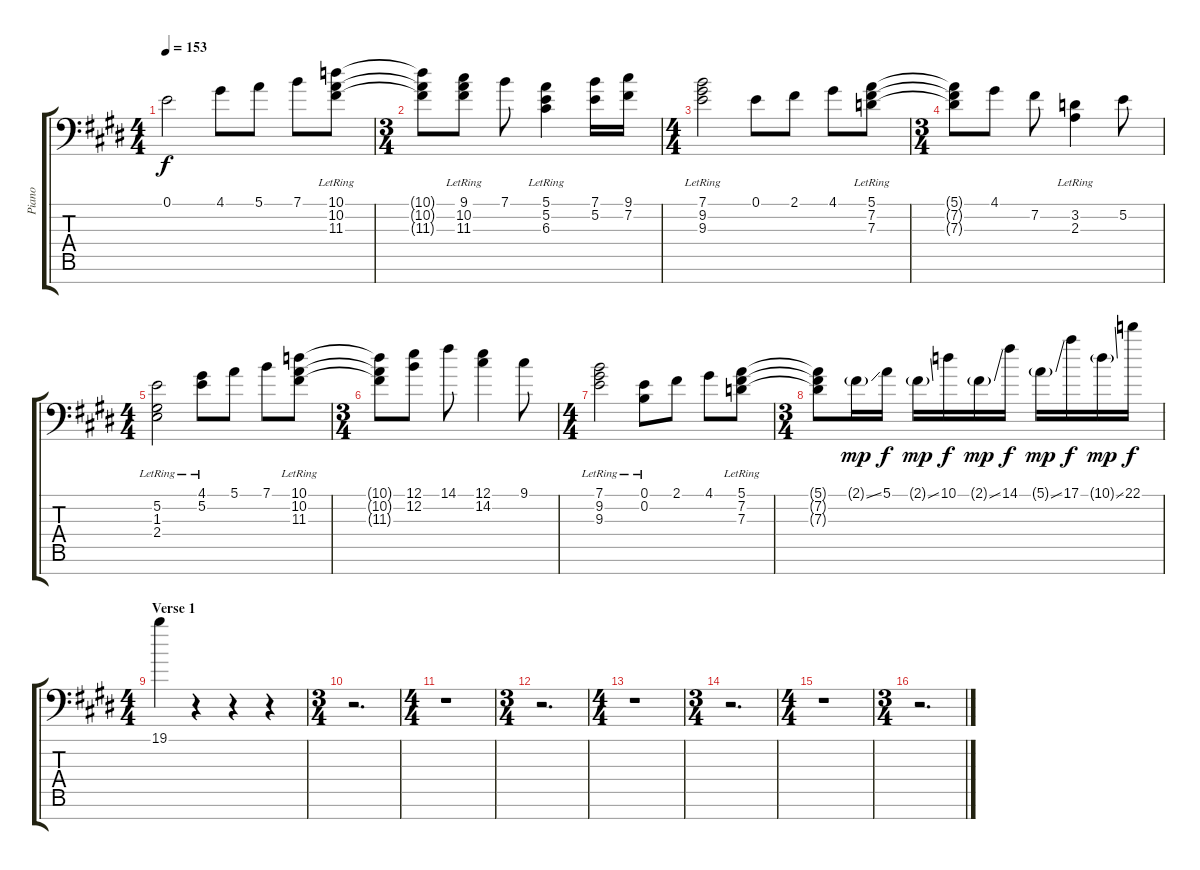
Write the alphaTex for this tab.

\track ("Piano" "Piano") {instrument acousticgrandpiano}
\staff {score tabs}
\tuning (E4 B3 G3 D3 A2 E2 E1) {hide}
\ts (4 4)
\tempo 153
\clef f4
\ks e
0.1.2{dy f} 4.1.8 5.1.8 7.1.8 (10.1 10.2{lr} 11.3{lr}).8 |
\ts (3 4)
(10.1{t} 10.2{t} 11.3{t}).8 (9.1 10.2{lr} 11.3{lr}).8 7.1.8 (5.1 5.2{lr} 6.3{lr}).4 (7.1 5.2).16 (9.1 7.2).16 |
\ts (4 4)
(7.1 9.2{lr} 9.3{lr}).2 0.1.8 2.1.8 4.1.8 (5.1 7.2{lr} 7.3{lr}).8 |
\ts (3 4)
(5.1{t} 7.2{t} 7.3{t}).8 4.1.8 7.2.8 (3.2 2.3{lr}).4 5.2.8 |
\ts (4 4)
(5.2 1.3{lr} 2.4{lr}).2 (4.1 5.2{lr}).8 5.1.8 7.1.8 (10.1 10.2{lr} 11.3{lr}).8 |
\ts (3 4)
(10.1{t} 10.2{t} 11.3{t}).8 (12.1 12.2).8 14.1.8 (12.1 14.2).4 9.1.8 |
\ts (4 4)
(7.1 9.2{lr} 9.3{lr}).2 (0.1 0.2{lr}).8 2.1.8 4.1.8 (5.1 7.2{lr} 7.3{lr}).8 |
\ts (3 4)
(5.1{t} 7.2{t} 7.3{t}).8 2.1{ss g}.16{dy mp} 5.1.16{dy f} 2.1{ss g}.16{dy mp} 10.1.16{dy f} 2.1{ss g}.16{dy mp} 14.1.16{dy f} 5.1{ss g}.16{dy mp} 17.1.16{dy f} 10.1{ss g}.16{dy mp} 22.1.16{dy f} |
\ts (4 4)
\section ("" "Verse 1")
19.1.4 r.4 r.4 r.4 |
\ts (3 4)
r.2{d} |
\ts (4 4)
r.1 |
\ts (3 4)
r.2{d} |
\ts (4 4)
r.1 |
\ts (3 4)
r.2{d} |
\ts (4 4)
r.1 |
\ts (3 4)
r.2{d}
